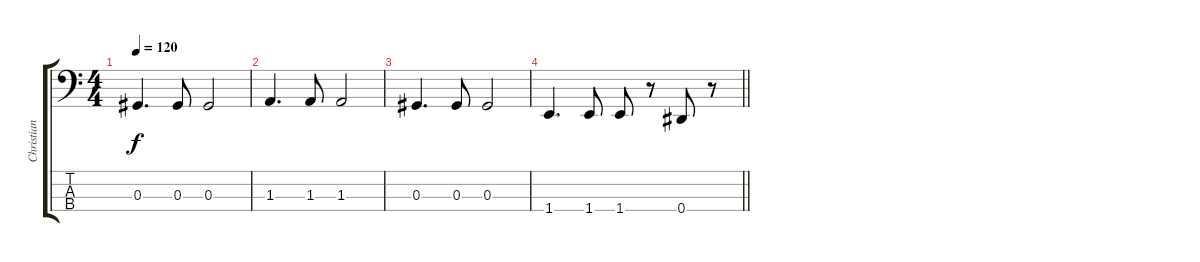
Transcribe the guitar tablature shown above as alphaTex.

\track ("Christian Zucconi" "Christian ") {instrument electricbassfinger}
\staff {score tabs}
\tuning (Gb2 Db2 Ab1 Eb1) {hide}
\ts (4 4)
\tempo 120
\clef f4
\ks c
0.3.4{d dy f} 0.3.8 0.3.2 |
1.3.4{d} 1.3.8 1.3.2 |
0.3.4{d} 0.3.8 0.3.2 |
\barLineRight lightlight
1.4.4{d} 1.4.8 1.4.8 r.8 0.4.8 r.8
